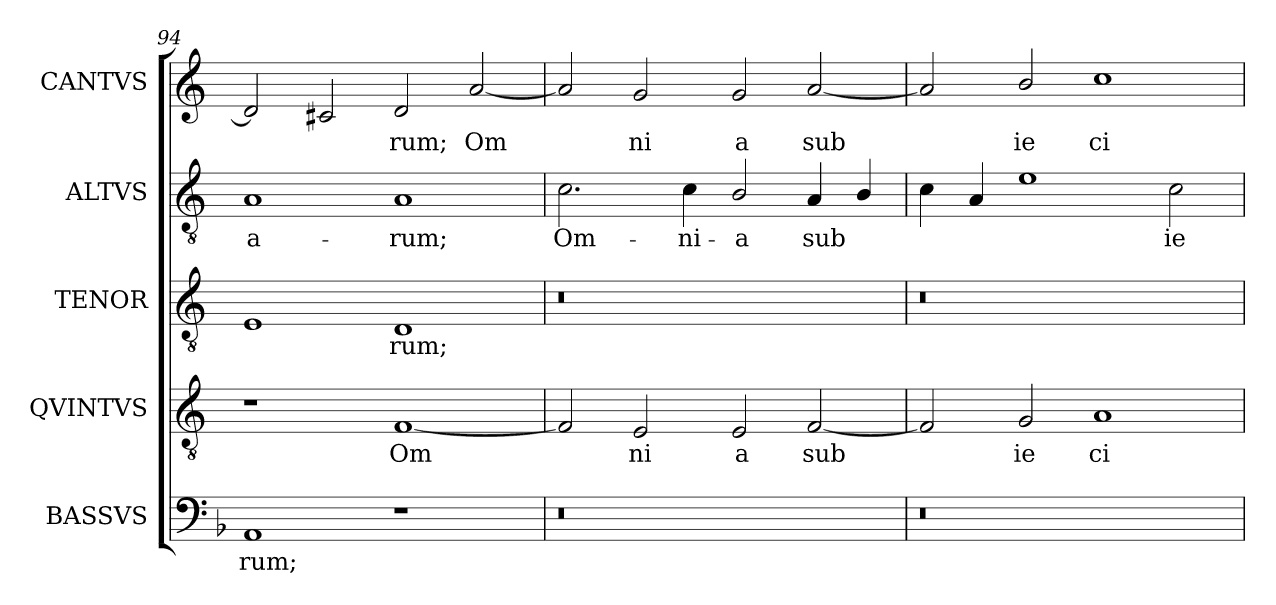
**kern	**text	**kern	**text	**kern	**text	**kern	**text	**kern	**text
*part5	*part5	*part4	*part4	*part3	*part3	*part2	*part2	*part1	*part1
*staff5	*staff5	*staff4	*staff4	*staff3	*staff3	*staff2	*staff2	*staff1	*staff1
*I"BASSVS	*	*I"QVINTVS	*	*I"TENOR	*	*I"ALTVS	*	*I"CANTVS	*
*clefF4	*	*clefGv2	*	*clefGv2	*	*clefGv2	*	*clefG2	*
*	*	*ITrd-3c-5	*	*ITrd-3c-5	*	*ITrd-3c-5	*	*ITrd-3c-5	*
*k[b-]	*	*k[b-]	*	*k[b-]	*	*k[b-]	*	*k[b-]	*
*F:	*	*F:	*	*F:	*	*F:	*	*F:	*
=94	=94	=94	=94	=94	=94	=94	=94	=94	=94
!	!LO:LY:b:cj	!	!	!	!LO:LY:b:cj	!	!LO:LY:b:cj	!	!LO:LY:b:cj
1AA	-rum;	1r	.	1A	.	1d	-a-	2g/]	.
!	!	!	!	!	!	!	!	!	!LO:LY:b:cj
.	.	.	.	.	.	.	.	2f#/	.
!	!	!	!LO:LY:b:cj	!	!LO:LY:b:cj	!	!LO:LY:b:cj	!	!LO:LY:b:cj
1r	.	[<1B-	Om	1G	rum;	1d	-rum;	2g/	rum;
!	!	!	!	!	!	!	!	!	!LO:LY:b:cj
.	.	.	.	.	.	.	.	[<2dd/	Om
=95	=95	=95	=95	=95	=95	=95	=95	=95	=95
!	!	!	!LO:LY:b:cj	!	!	!	!LO:LY:b:cj	!	!LO:LY:b:cj
0r	.	2B-/]	.	0r	.	2.f\	Om-	2dd/]	.
!	!	!	!LO:LY:b:cj	!	!	!	!	!	!LO:LY:b:cj
.	.	2A/	ni	.	.	.	.	2cc/	ni
!	!	!	!	!	!	!	!LO:LY:b:cj	!	!
.	.	.	.	.	.	4f\	-ni-	.	.
!	!	!	!LO:LY:b:cj	!	!	!	!LO:LY:b:cj	!	!LO:LY:b:cj
.	.	2A/	a	.	.	2e/	-a	2cc/	a
!	!	!	!LO:LY:b:cj	!	!	!	!LO:LY:b:cj	!	!LO:LY:b:cj
.	.	[<2B-/	sub	.	.	4d/	sub-	[<2dd/	sub
!	!	!	!	!	!	!	!LO:LY:b:cj	!	!
.	.	.	.	.	.	4e/	--	.	.
=96	=96	=96	=96	=96	=96	=96	=96	=96	=96
!	!	!	!LO:LY:b:cj	!	!	!	!LO:LY:b:cj	!	!LO:LY:b:cj
0r	.	2B-/]	.	0r	.	4f\	--	2dd/]	.
!	!	!	!	!	!	!	!LO:LY:b:cj	!	!
.	.	.	.	.	.	4d/	--	.	.
!	!	!	!LO:LY:b:cj	!	!	!	!LO:LY:b:cj	!	!LO:LY:b:cj
.	.	2c/	ie	.	.	1a	--	2ee/	ie
!	!	!	!LO:LY:b:cj	!	!	!	!	!	!LO:LY:b:cj
.	.	1d	ci	.	.	.	.	1ff	ci
!	!	!	!	!	!	!	!LO:LY:b:cj	!	!
.	.	.	.	.	.	2f\	-ie-	.	.
=	=	=	=	=	=	=	=	=	=
*-	*-	*-	*-	*-	*-	*-	*-	*-	*-
